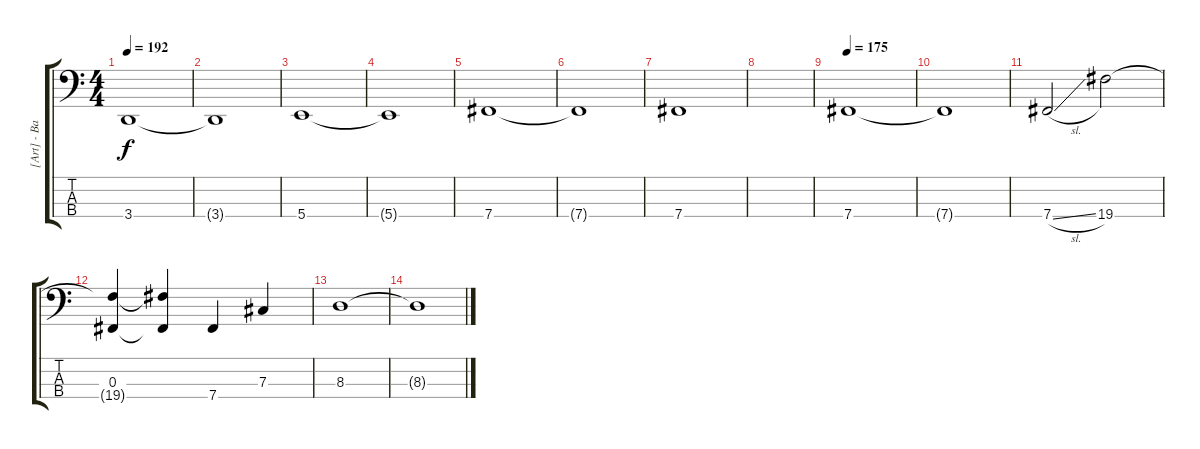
\track ("[Art] - Bass Guitar" "[Art] - Ba") {instrument electricbasspick}
\staff {score tabs}
\tuning (E2 B1 Gb1 B0) {hide}
\ts (4 4)
\tempo 192
\clef f4
\ks c
3.4.1{dy f} |
3.4{t}.1 |
5.4.1 |
5.4{t}.1 |
7.4.1 |
7.4{t}.1 |
7.4.1 |
|
\tempo 175
7.4.1{instrument electricbasspick} |
7.4{t}.1 |
7.4{sl}.2 19.4.2 |
(0.3 19.4{t}).4 (0.3{t} 19.4{t}).4 7.4.4 7.3.4 |
8.3.1 |
8.3{t}.1
